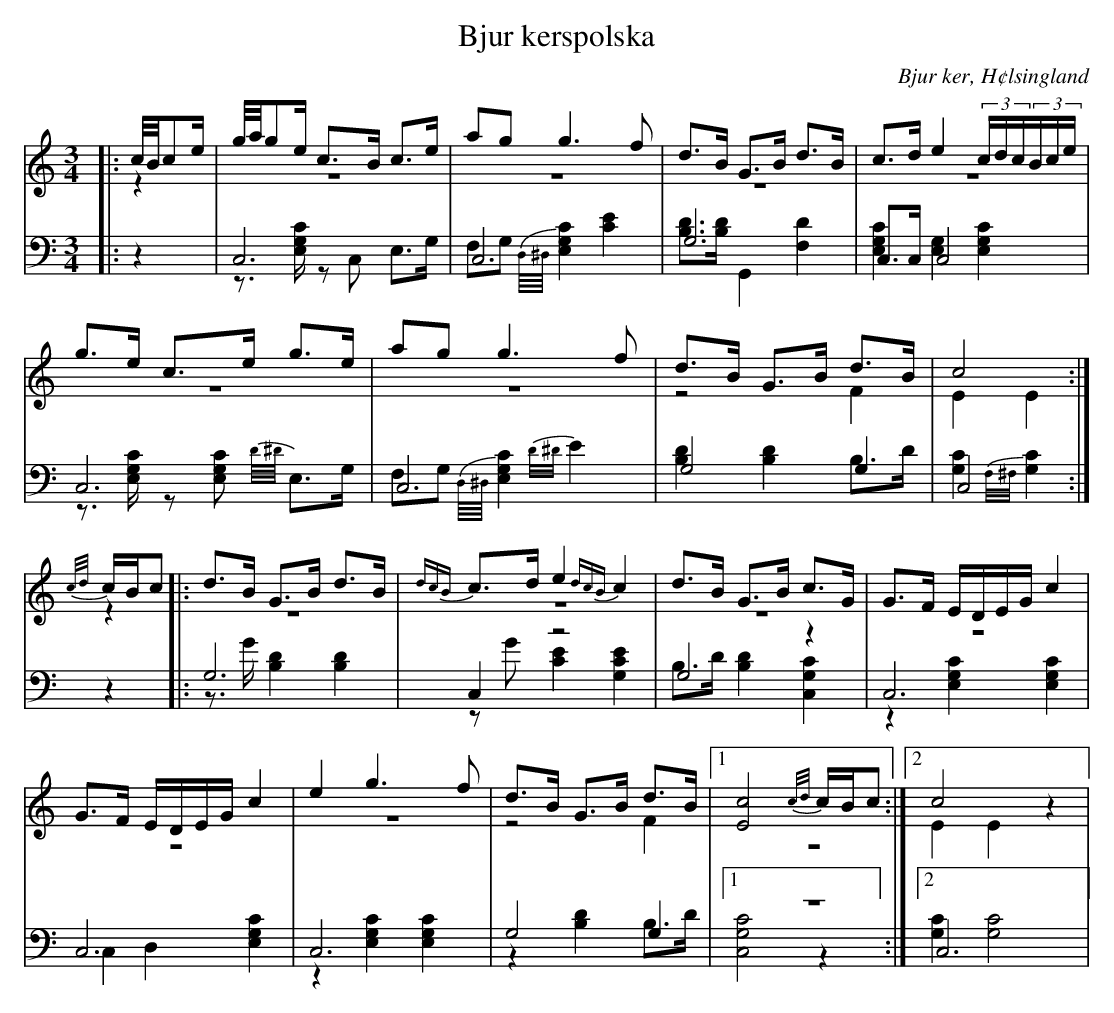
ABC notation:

X:1
T: Bjur kerspolska
O: Bjur ker, H¢lsingland
M: 3/4
L: 1/8
K: C
V:1
V:2 merge
V:3
V:4 merge
V:1
|:c//B//ce/|g//a//ge/ c>B c>e|ag g3 f|d>B G>B d>B|c>d e2 (3c/d/c/(3B/c/e/|
g>e c>e g>e|ag g3 f|d>B G>B d>B|c4:|
{c/d/}c/B/c |:d>B G>B d>B|{dcB}c>d e2 {dcB}c2|d>B G>B c>G|G>F E/D/E/G/ c2|
G>F E/D/E/G/ c2|e2 g3 f|d>B G>B d>B|1 [E4c4] {c/d/}c/B/c:|2 c4 z2|
V:2
|:z2|z6|z6|z6|z6|
z6|z6|z4 F2|E2 E2:|
z2|:z6|z6|z6|z6|
 z6|z6|z4 F2|1 z6:|2 E2 E2 z2|
V:3 clef=bass
|:z2|C,6|C,6|G,6|C,>C, C,4|
C,6|C,6|G,4 G,2|C,4:|
z2|:G,6|C,2 z4|G,4 z2|C,6|
 C,6|C,6|G,4 G,2|1 z6:|2 C,6|
V:4 clef=bass
|:z2|z>[E,G,C] zC, E,>G,|F,G, {D,//^D,//}[E,2G,2C2] [E2C2]|[B,D]>[B,D] G,,2 [F,2D2]|[E,2G,2C2] [E,2G,2] [E,2G,2C2]|
z>[E,G,C] z[E,G,C] {D//^D//}E,>G,|F,G, {D,//^D,//}[E,2G,2C2] {D/^D/}E2|[B,2D2] [B,2D2] B,>D|[G,2C2] {F,/^F,/}[G,2C2]:|
z2|:z>G [B,2D2] [B,2D2]|zG [C2E2] [G,2C2E2]|B,>D[B,2D2] [C,2G,2C2]|z2 [E,2G,2C2] [E,2G,2C2]|
C,2 D,2 [E,2G,2C2]|z2 [E,2G,2C2] [E,2G,2C2]|z2 [B,2D2] B,>D|1 [C,4G,4C4] z2:|2 [G,2C2] [G,4C4]|
